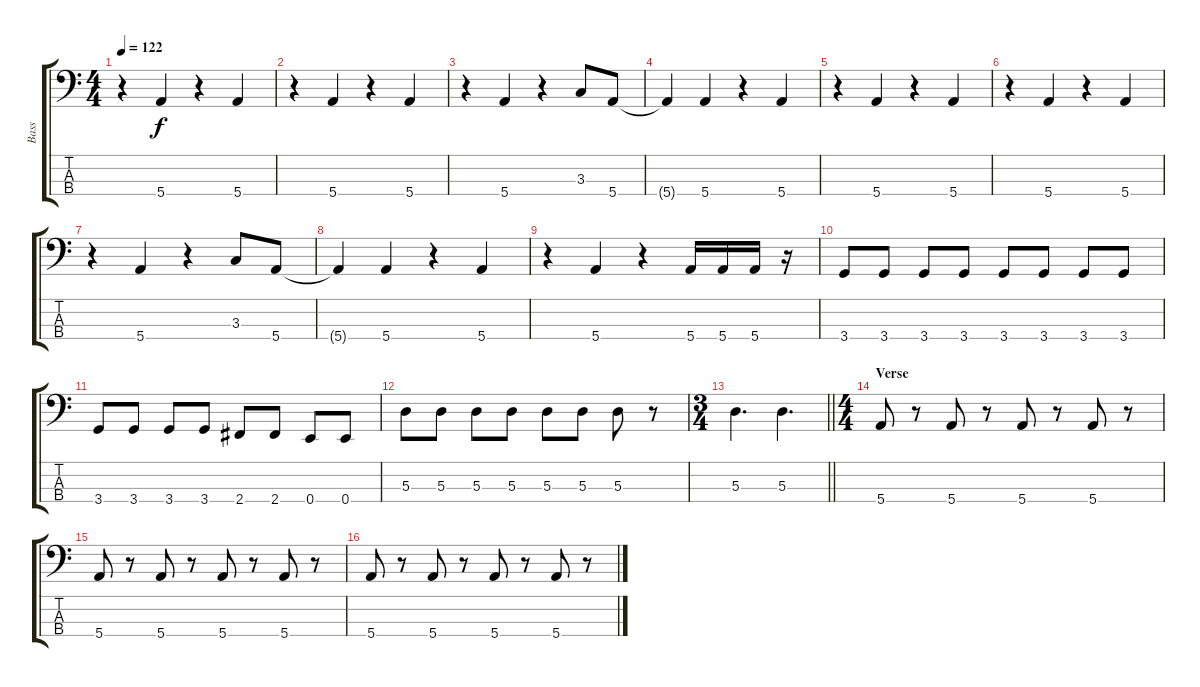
\track ("Bass" "Bass") {instrument electricbassfinger}
\staff {score tabs}
\tuning (G2 D2 A1 E1) {hide}
\ts (4 4)
\tempo 122
\clef f4
\ks c
r.4{dy f} 5.4.4 r.4 5.4.4 |
r.4 5.4.4 r.4 5.4.4 |
r.4 5.4.4 r.4 3.3.8 5.4.8 |
5.4{t}.4 5.4.4 r.4 5.4.4 |
r.4 5.4.4 r.4 5.4.4 |
r.4 5.4.4 r.4 5.4.4 |
r.4 5.4.4 r.4 3.3.8 5.4.8 |
5.4{t}.4 5.4.4 r.4 5.4.4 |
r.4 5.4.4 r.4 5.4.16 5.4.16 5.4.16 r.16 |
3.4.8 3.4.8 3.4.8 3.4.8 3.4.8 3.4.8 3.4.8 3.4.8 |
3.4.8 3.4.8 3.4.8 3.4.8 2.4.8 2.4.8 0.4.8 0.4.8 |
5.3.8 5.3.8 5.3.8 5.3.8 5.3.8 5.3.8 5.3.8 r.8 |
\ts (3 4)
\barLineRight lightlight
5.3.4{d} 5.3.4{d} |
\ts (4 4)
\section ("" "Verse")
5.4.8 r.8 5.4.8 r.8 5.4.8 r.8 5.4.8 r.8 |
5.4.8 r.8 5.4.8 r.8 5.4.8 r.8 5.4.8 r.8 |
5.4.8 r.8 5.4.8 r.8 5.4.8 r.8 5.4.8 r.8
